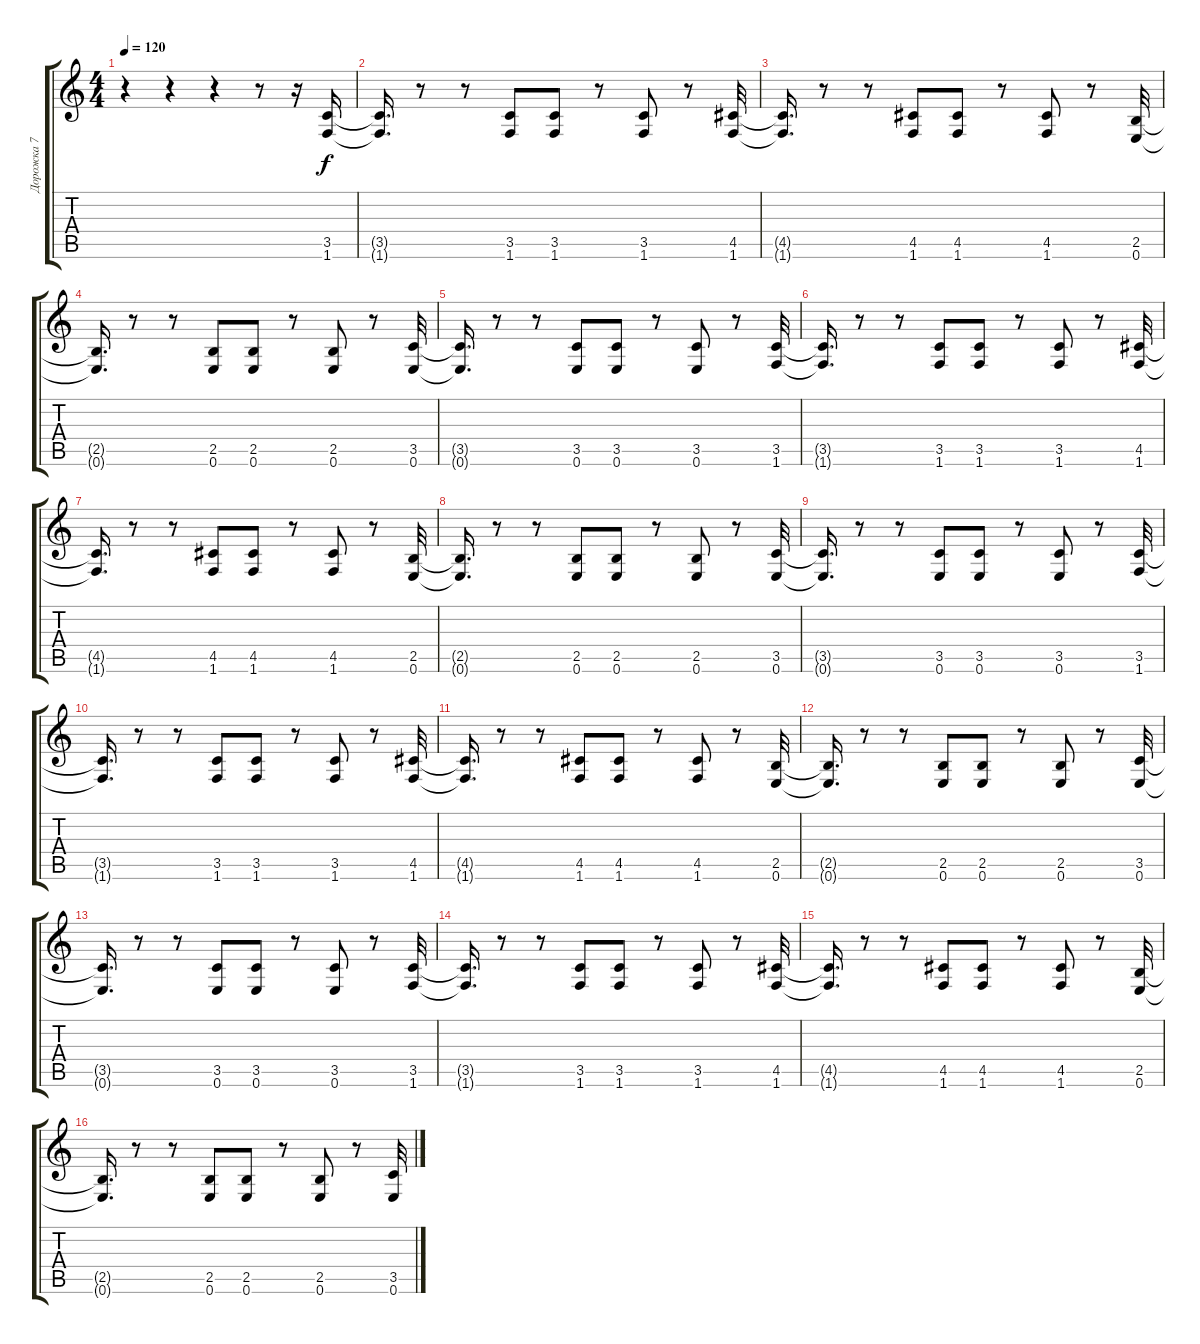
\track ("Дорожка 7" "Дорожка 7") {instrument distortionguitar}
\staff {score tabs}
\tuning (E4 B3 G3 D3 A2 E2) {hide}
\ts (4 4)
\tempo 120
\clef g2
\ks c
r.4{dy f instrument distortionguitar} r.4 r.4 r.8 r.16 (3.5 1.6).16 |
(3.5{t} 1.6{t}).16{d} r.8 r.8 (3.5 1.6).8 (3.5 1.6).8 r.8 (3.5 1.6).8 r.8 (4.5 1.6).32 |
(4.5{t} 1.6{t}).16{d} r.8 r.8 (4.5 1.6).8 (4.5 1.6).8 r.8 (4.5 1.6).8 r.8 (2.5 0.6).32 |
(2.5{t} 0.6{t}).16{d} r.8 r.8 (2.5 0.6).8 (2.5 0.6).8 r.8 (2.5 0.6).8 r.8 (3.5 0.6).32 |
(3.5{t} 0.6{t}).16{d} r.8 r.8 (3.5 0.6).8 (3.5 0.6).8 r.8 (3.5 0.6).8 r.8 (3.5 1.6).32 |
(3.5{t} 1.6{t}).16{d} r.8 r.8 (3.5 1.6).8 (3.5 1.6).8 r.8 (3.5 1.6).8 r.8 (4.5 1.6).32 |
(4.5{t} 1.6{t}).16{d} r.8 r.8 (4.5 1.6).8 (4.5 1.6).8 r.8 (4.5 1.6).8 r.8 (2.5 0.6).32 |
(2.5{t} 0.6{t}).16{d} r.8 r.8 (2.5 0.6).8 (2.5 0.6).8 r.8 (2.5 0.6).8 r.8 (3.5 0.6).32 |
(3.5{t} 0.6{t}).16{d} r.8 r.8 (3.5 0.6).8 (3.5 0.6).8 r.8 (3.5 0.6).8 r.8 (3.5 1.6).32 |
(3.5{t} 1.6{t}).16{d} r.8 r.8 (3.5 1.6).8 (3.5 1.6).8 r.8 (3.5 1.6).8 r.8 (4.5 1.6).32 |
(4.5{t} 1.6{t}).16{d} r.8 r.8 (4.5 1.6).8 (4.5 1.6).8 r.8 (4.5 1.6).8 r.8 (2.5 0.6).32 |
(2.5{t} 0.6{t}).16{d} r.8 r.8 (2.5 0.6).8 (2.5 0.6).8 r.8 (2.5 0.6).8 r.8 (3.5 0.6).32 |
(3.5{t} 0.6{t}).16{d} r.8 r.8 (3.5 0.6).8 (3.5 0.6).8 r.8 (3.5 0.6).8 r.8 (3.5 1.6).32 |
(3.5{t} 1.6{t}).16{d} r.8 r.8 (3.5 1.6).8 (3.5 1.6).8 r.8 (3.5 1.6).8 r.8 (4.5 1.6).32 |
(4.5{t} 1.6{t}).16{d} r.8 r.8 (4.5 1.6).8 (4.5 1.6).8 r.8 (4.5 1.6).8 r.8 (2.5 0.6).32 |
(2.5{t} 0.6{t}).16{d} r.8 r.8 (2.5 0.6).8 (2.5 0.6).8 r.8 (2.5 0.6).8 r.8 (3.5 0.6).32
